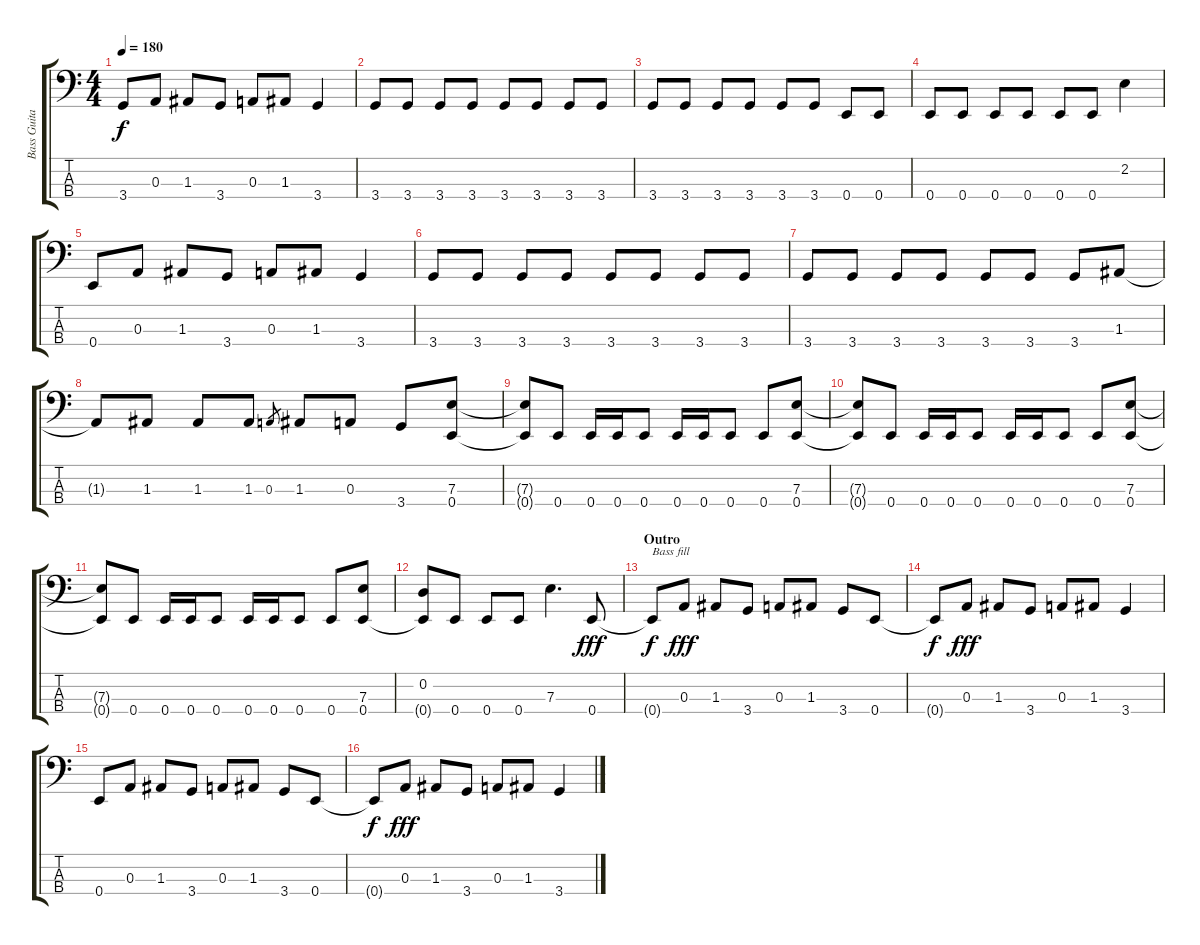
\track ("Bass Guitar - Jason" "Bass Guita") {instrument electricbasspick}
\staff {score tabs}
\tuning (G2 D2 A1 E1) {hide}
\ts (4 4)
\tempo 180
\clef f4
\ks c
3.4{t}.8{dy f} 0.3.8 1.3.8 3.4.8 0.3.8 1.3.8 3.4.4 |
3.4.8 3.4.8 3.4.8 3.4.8 3.4.8 3.4.8 3.4.8 3.4.8 |
3.4.8 3.4.8 3.4.8 3.4.8 3.4.8 3.4.8 0.4.8 0.4.8 |
0.4.8 0.4.8 0.4.8 0.4.8 0.4.8 0.4.8 2.2.4 |
0.4.8 0.3.8 1.3.8 3.4.8 0.3.8 1.3.8 3.4.4 |
3.4.8 3.4.8 3.4.8 3.4.8 3.4.8 3.4.8 3.4.8 3.4.8 |
3.4.8 3.4.8 3.4.8 3.4.8 3.4.8 3.4.8 3.4.8 1.3.8 |
1.3{t}.8 1.3.8 1.3.8 1.3.8 0.3.8{gr} 1.3.8 0.3.8 3.4.8 (7.3 0.4).8 |
(7.3{t} 0.4{t}).8 0.4.8 0.4.16 0.4.16 0.4.8 0.4.16 0.4.16 0.4.8 0.4.8 (7.3 0.4).8 |
(7.3{t} 0.4{t}).8 0.4.8 0.4.16 0.4.16 0.4.8 0.4.16 0.4.16 0.4.8 0.4.8 (7.3 0.4).8 |
(7.3{t} 0.4{t}).8 0.4.8 0.4.16 0.4.16 0.4.8 0.4.16 0.4.16 0.4.8 0.4.8 (7.3 0.4).8 |
(0.2 0.4{t}).8 0.4.8 0.4.8 0.4.8 7.3.4{d} 0.4.8{dy fff} |
\section ("" "Outro")
0.4{t}.8{txt "Bass fill" dy f} 0.3.8{dy fff} 1.3.8 3.4.8 0.3.8 1.3.8 3.4.8 0.4.8 |
0.4{t}.8{dy f} 0.3.8{dy fff} 1.3.8 3.4.8 0.3.8 1.3.8 3.4.4 |
0.4.8 0.3.8 1.3.8 3.4.8 0.3.8 1.3.8 3.4.8 0.4.8 |
0.4{t}.8{dy f} 0.3.8{dy fff} 1.3.8 3.4.8 0.3.8 1.3.8 3.4.4
